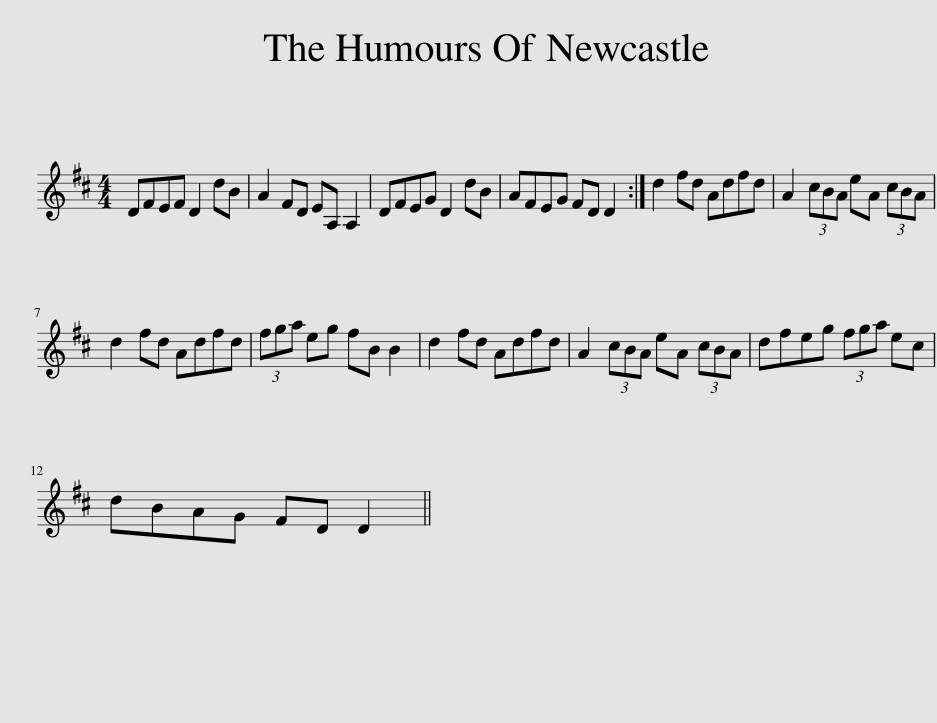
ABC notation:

X:1
L:1/8
M:4/4
I:linebreak $
K:D
V:1 treble
V:1
 DFEF D2 dB | A2 FD EA, A,2 | DFEG D2 dB | AFEG FD D2 :| d2 fd Adfd | %5
 A2 (3cBA eA (3cBA |$ d2 fd Adfd | (3fga eg fB B2 | d2 fd Adfd | A2 (3cBA eA (3cBA | %10
 dfeg (3fga ec |$ dBAG FD D2 || %12
